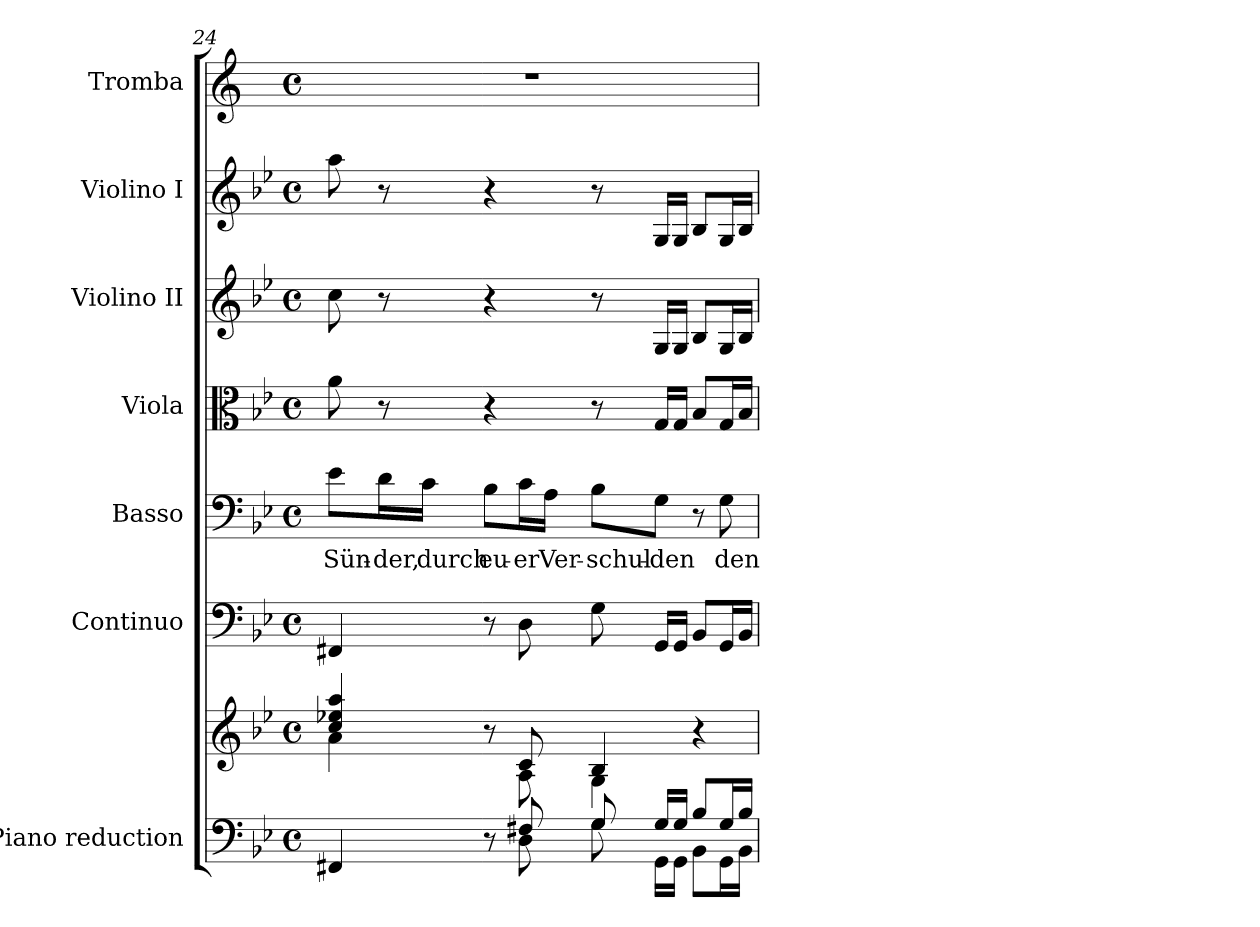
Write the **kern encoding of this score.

**kern	**kern	**kern	**kern	**text	**kern	**kern	**kern	**kern
*part7	*part7	*part6	*part5	*part5	*part4	*part3	*part2	*part1
*staff8	*staff7	*staff6	*staff5	*staff5	*staff4	*staff3	*staff2	*staff1
*I"Piano reduction	*	*I"Continuo	*I"Basso	*	*I"Viola	*I"Violino II	*I"Violino I	*I"Tromba
*I'Pno	*	*	*	*	*	*	*	*
!!LO:LB:g=z
*clefF4	*clefG2	*clefF4	*clefF4	*	*clefC3	*clefG2	*clefG2	*clefG2
*	*	*	*	*	*	*	*	*ITrd1c2
*k[b-e-]	*k[b-e-]	*k[b-e-]	*k[b-e-]	*	*k[b-e-]	*k[b-e-]	*k[b-e-]	*k[b-e-]
*M4/4	*M4/4	*M4/4	*M4/4	*	*M4/4	*M4/4	*M4/4	*M4/4
*met(c)	*met(c)	*met(c)	*met(c)	*	*met(c)	*met(c)	*met(c)	*met(c)
=24	=24	=24	=24	=24	=24	=24	=24	=24
*^	*^	*	*	*	*	*	*	*
!	!	!	!	!	!	!LO:LY:b	!	!	!	!
4FF#X/	4ryy	4cc/ 4ee-X/ 4aa/	4a\	4FF#X/	8e-\L	Sün-	8a\	8cc\	8aa\	1r
!	!	!	!	!	!	!LO:LY:b	!	!	!	!
.	.	.	.	.	16d\L	der,	8r	8r	8r	.
!	!	!	!	!	!	!LO:LY:b	!	!	!	!
.	.	.	.	.	16c\JJ	durch	.	.	.	.
!	!	!	!	!	!	!LO:LY:b	!	!	!	!
8r	8ryy	8r	8ryy	8r	8B-\L	eu-	4r	4r	4r	.
!	!	!	!	!	!	!LO:LY:b	!	!	!	!
8F#X/	8D\	8c/	8A\	8D\	16c\L	er	.	.	.	.
!	!	!	!	!	!	!LO:LY:b	!	!	!	!
.	.	.	.	.	16A\JJ	Ver-	.	.	.	.
!	!	!	!	!	!	!LO:LY:b	!	!	!	!
8G/	8G\	4B-/	4G\	8G\	8B-\L	schul-	8r	8r	8r	.
!	!	!	!	!	!	!LO:LY:b	!	!	!	!
16G/LL	16GG\LL	.	.	16GG/LL	8G\J	den	16G/LL	16G/LL	16G/LL	.
16G/JJ	16GG\JJ	.	.	16GG/JJ	.	.	16G/JJ	16G/JJ	16G/JJ	.
8B-/L	8BB-\L	4r	4ryy	8BB-/L	8r	.	8B-/L	8B-/L	8B-/L	.
!	!	!	!	!	!	!LO:LY:b	!	!	!	!
16G/L	16GG\L	.	.	16GG/L	8G\	den	16G/L	16G/L	16G/L	.
16B-/JJ	16BB-\JJ	.	.	16BB-/JJ	.	.	16B-/JJ	16B-/JJ	16B-/JJ	.
*v	*v	*	*	*	*	*	*	*	*	*
*	*v	*v	*	*	*	*	*	*	*
=	=	=	=	=	=	=	=	=
*-	*-	*-	*-	*-	*-	*-	*-	*-
